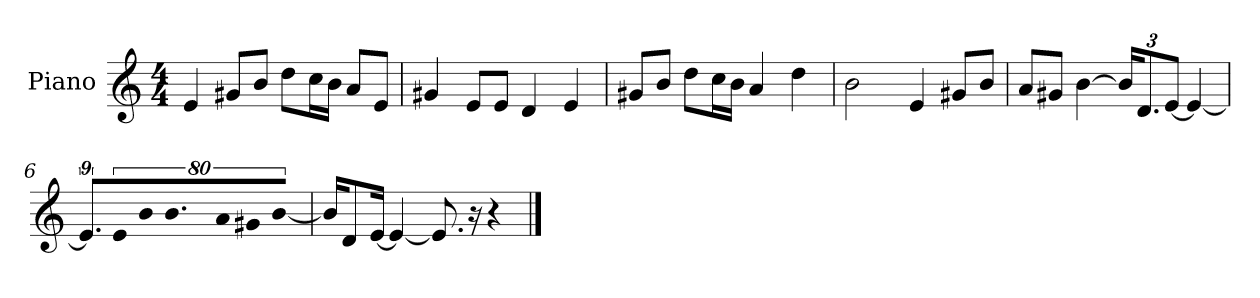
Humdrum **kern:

**kern
*part1
*staff1
*I"Piano
*I'P-no
*clefG2
*k[]
*M4/4
*MM90
=1
4e/
8g#X/L
8b/J
8dd\L
16cc\L
16b\JJ
8a/L
8e/J
=2
4g#X/
8e/L
8e/J
4d/
4e/
=3
8g#X/L
8b/J
8dd\L
16cc\L
16b\JJ
4a/
4dd\
=4
2b\
4e/
8g#X/L
8b/J
=5
8a/L
8g#X/J
[4b\
*Xbrackettup
24b/KL]
12.d/
[12e/J
4e/_
!!LO:LB:g=z
=6
*brackettup
9.e/L]
!LO:N:vis=8
640%71e/
!LO:N:vis=8
640%71b/
9.b/
!LO:N:vis=8
640%71a/
!LO:N:vis=8
640%71g#X/J
!LO:N:vis=4
[1920%427b\
=7
16b/KL]
8d/
[16e/Jk
4e/_
8.e/]
16r
4r
==
*-
